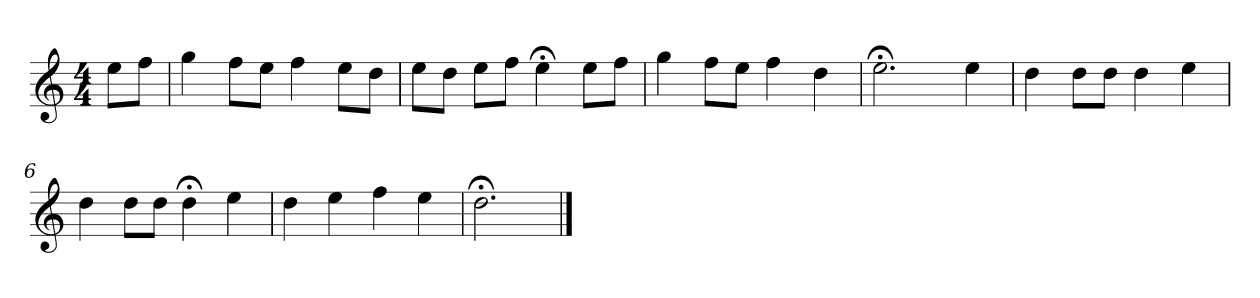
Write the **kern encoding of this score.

**kern
*part1
*staff1
*k[]
*C:
*M4/4
*MM120
=
8eeL
8ffJ
=1
4gg
8ffL
8eeJ
4ff
8eeL
8ddJ
=2
8eeL
8ddJ
8eeL
8ffJ
4ee;<
8eeL
8ffJ
=3
4gg
8ffL
8eeJ
4ff
4dd
=4
2.ee;<
4ee
=5
4dd
8ddL
8ddJ
4dd
4ee
=6
4dd
8ddL
8ddJ
4dd;<
4ee
=7
4dd
4ee
4ff
4ee
=8
2.dd;<
==
*-
